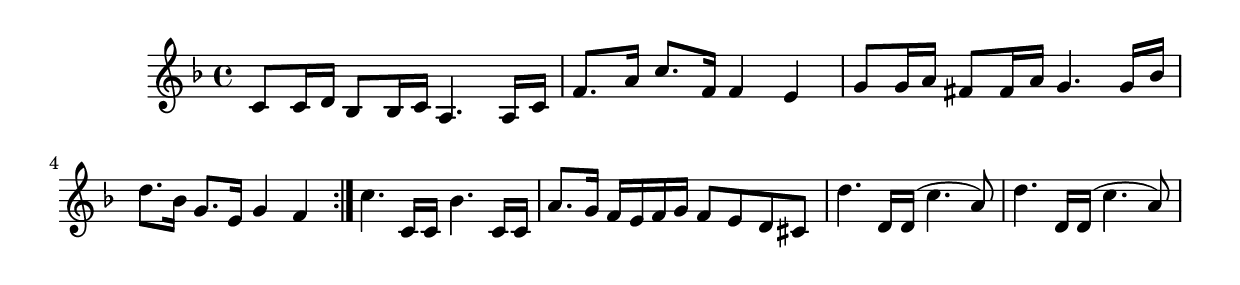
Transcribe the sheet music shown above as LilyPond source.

\version "2.18.2"

melody = \relative c' {
    \repeat volta 2 {
        c8 c16 d16 bes8 bes16 c16 a4. a16 c16 |
        f8. a16 c8. f,16 f4 e4 |
        g8 g16 a16 fis8 fis16 a16 g4. g16 bes16 |
        d8. bes16 g8. e16 g4 f4 |
    }
}

development = \relative c' {
    c'4. c,16 c16 bes'4. c,16 c16 |
    a'8. g16 f16 e16 f16 g16 f8 e8 d8 cis8 |
    d'4. d,16 d16 (c'4. a8) |
    d4. d,16 d16 (c'4. a8) |
}

voice = \new Staff {
    \relative c' {
        \clef treble
        \key f \major
        \time 4/4

        {\melody \development}
    }
}

scratch = \relative c' {
    \partial 8 a16 bes16 |
    c4 c,8 c16 c16 bes4. f8
}

\score {
    \voice
    \layout { }
    \midi { }
}

